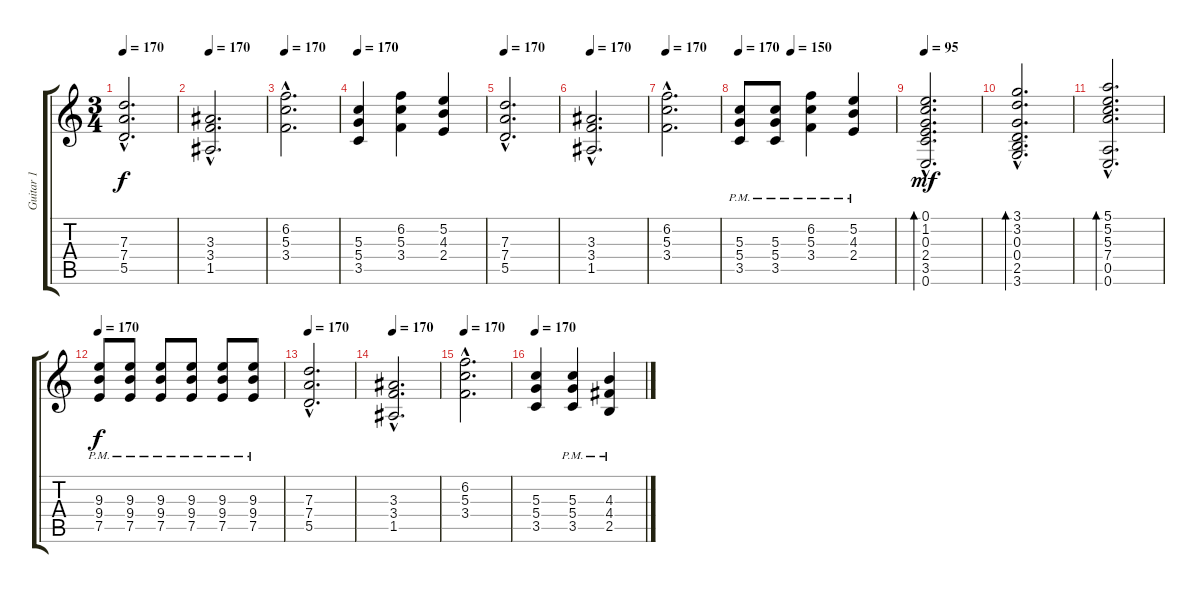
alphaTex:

\track ("Guitar 1" "Guitar 1") {instrument acousticguitarnylon}
\staff {score tabs}
\tuning (E4 B3 G3 D3 A2 E2) {hide}
\ts (3 4)
\tempo 170
\clef g2
\ks c
(7.3{hac} 7.4{hac} 5.5{hac}).2{d dy f instrument overdrivenguitar} |
\tempo 170
(3.3{hac} 3.4{hac} 1.5{hac}).2{d instrument overdrivenguitar} |
\tempo 170
(6.2{hac} 5.3{hac} 3.4{hac}).2{d instrument overdrivenguitar} |
\tempo 170
(5.3 5.4 3.5).4{instrument overdrivenguitar} (6.2 5.3 3.4).4 (5.2 4.3 2.4).4 |
\tempo 170
(7.3{hac} 7.4{hac} 5.5{hac}).2{d instrument overdrivenguitar} |
\tempo 170
(3.3{hac} 3.4{hac} 1.5{hac}).2{d instrument overdrivenguitar} |
\tempo 170
(6.2{hac} 5.3{hac} 3.4{hac}).2{d instrument overdrivenguitar} |
\tempo 170
\tempo (150 0.3333333333333333)
(5.3{pm} 5.4{pm} 3.5{pm}).8{instrument overdrivenguitar} (5.3{pm} 5.4{pm} 3.5{pm}).8 (6.2{pm} 5.3{pm} 3.4{pm}).4 (5.2{pm} 4.3{pm} 2.4{pm}).4 |
\tempo 95
(0.1{hac} 1.2{hac} 0.3{hac} 2.4{hac} 3.5{hac} 0.6{hac}).2{d bd 240 dy mf instrument acousticguitarnylon} |
(3.1{hac} 3.2{hac} 0.3{hac} 0.4{hac} 2.5{hac} 3.6{hac}).2{d bd 240} |
(5.1{hac} 5.2{hac} 5.3{hac} 7.4{hac} 0.5{hac} 0.6{hac}).2{d bd 240} |
\tempo 170
(9.3{pm} 9.4{pm} 7.5{pm}).8{dy f instrument overdrivenguitar} (9.3{pm} 9.4{pm} 7.5{pm}).8 (9.3{pm} 9.4{pm} 7.5{pm}).8 (9.3{pm} 9.4{pm} 7.5{pm}).8 (9.3{pm} 9.4{pm} 7.5{pm}).8 (9.3{pm} 9.4{pm} 7.5{pm}).8 |
\tempo 170
(7.3{hac} 7.4{hac} 5.5{hac}).2{d instrument overdrivenguitar} |
\tempo 170
(3.3{hac} 3.4{hac} 1.5{hac}).2{d instrument overdrivenguitar} |
\tempo 170
(6.2{hac} 5.3{hac} 3.4{hac}).2{d instrument overdrivenguitar} |
\tempo 170
(5.3 5.4 3.5).4{instrument overdrivenguitar} (5.3{pm} 5.4{pm} 3.5{pm}).4 (4.3{pm} 4.4{pm} 2.5{pm}).4
